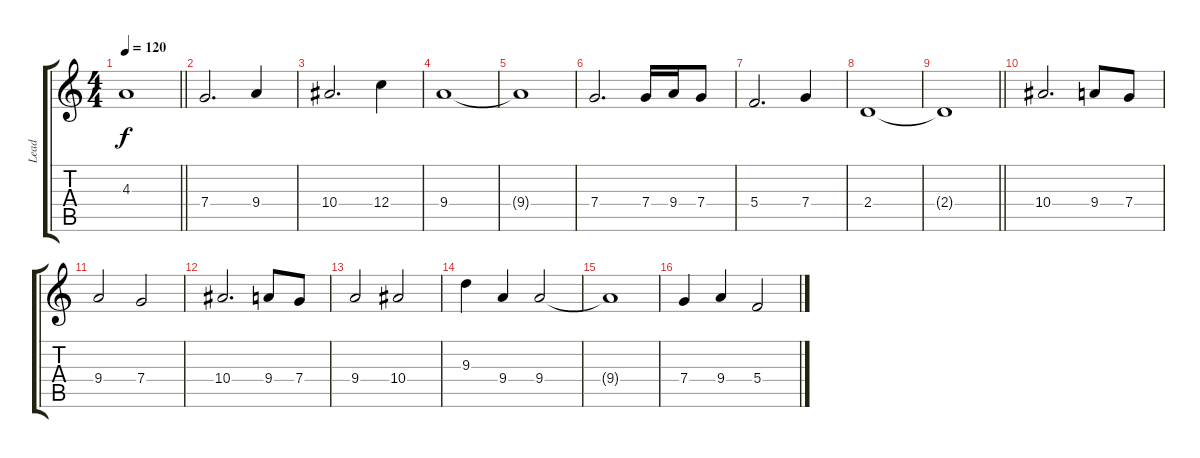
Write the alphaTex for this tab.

\track ("Lead" "Lead") {instrument distortionguitar}
\staff {score tabs}
\tuning (D4 A3 F3 C3 G2 D2) {hide}
\ts (4 4)
\tempo 120
\clef g2
\barLineRight lightlight
\ks c
4.3{t}.1{dy f} |
7.4.2{d} 9.4.4 |
10.4.2{d} 12.4.4 |
9.4.1 |
9.4{t}.1 |
7.4.2{d} 7.4.16 9.4.16 7.4.8 |
5.4.2{d} 7.4.4 |
2.4.1 |
\barLineRight lightlight
2.4{t}.1 |
10.4.2{d} 9.4.8 7.4.8 |
9.4.2 7.4.2 |
10.4.2{d} 9.4.8 7.4.8 |
9.4.2 10.4.2 |
9.3.4 9.4.4 9.4.2 |
9.4{t}.1 |
7.4.4 9.4.4 5.4.2
